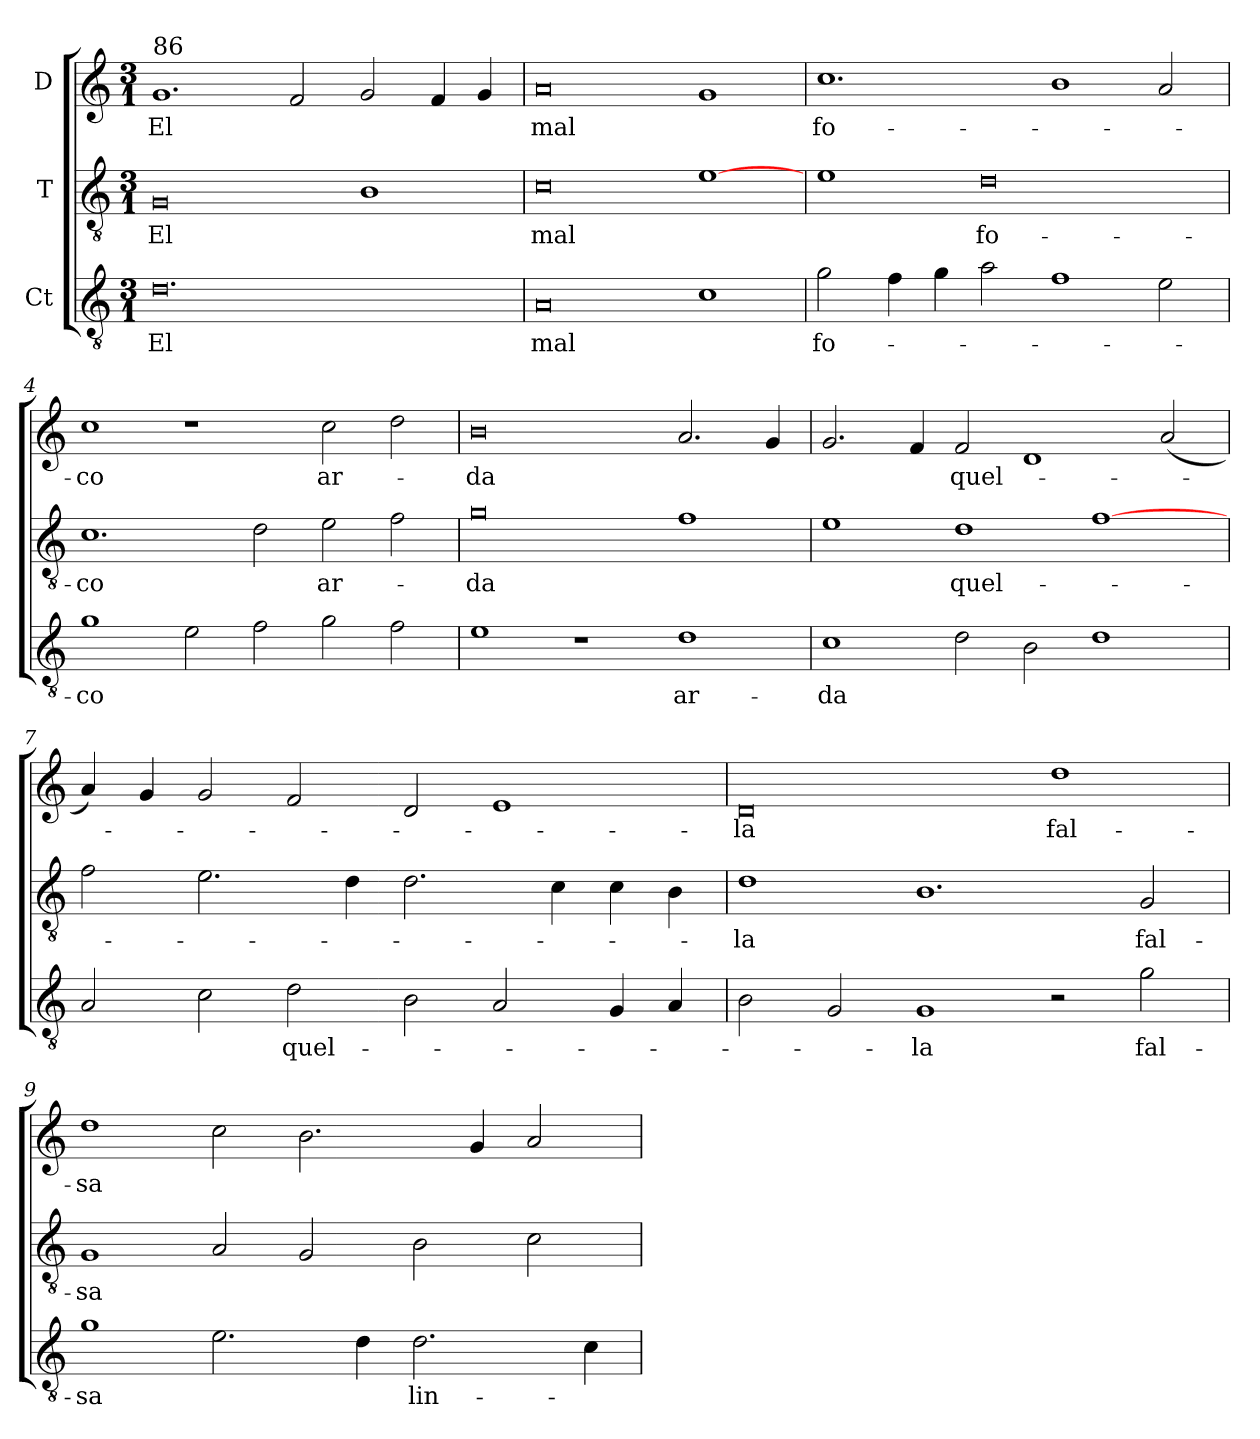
**kern	**text	**kern	**text	**kern	**text
*part3	*part3	*part2	*part2	*part1	*part1
*staff3	*staff3	*staff2	*staff2	*staff1	*staff1
*I"Ct	*	*I"T	*	*I"D	*
!!LO:PB:g=z
*clefGv2	*	*clefGv2	*	*clefG2	*
*ITrd7c12	*	*ITrd7c12	*	*	*
*k[]	*	*k[]	*	*k[]	*
*C:	*	*C:	*	*C:	*
*M3/1	*	*M3/1	*	*M3/1	*
=1	=1	=1	=1	=1	=1
!	!LO:LY:b:color=#000000	!	!	!	!
!	!	!	!LO:LY:b:color=#000000	!	!
!	!	!	!	!LO:TX:a:t=86	!
!	!	!	!	!	!LO:LY:b:color=#000000
0.Di\	El	0GGi/	El	1.gi/	El
.	.	.	.	2fi/	.
.	.	1BBi/	.	2gi/	.
.	.	.	.	4fi/	.
.	.	.	.	4gi/	.
=2	=2	=2	=2	=2	=2
!	!LO:LY:b:color=#000000	!	!	!	!
!	!	!	!LO:LY:b:color=#000000	!	!
!	!	!	!	!	!LO:LY:b:color=#000000
0AAi/	mal	0Ci\	mal	0ai/	mal
1Ci\	.	[1Ei\	.	1gi/	.
=3	=3	=3	=3	=3	=3
!	!LO:LY:b:color=#000000	!	!	!	!
!	!	!	!	!	!LO:LY:b:color=#000000
2Gi\	fo-	1Ei\	.	1.cci\	fo-
4Fi\	.	.	.	.	.
4Gi\	.	.	.	.	.
!	!	!	!LO:LY:b:color=#000000	!	!
2Ai\	.	0Di\	fo-	.	.
1Fi\	.	.	.	1bi/	.
2Ei\	.	.	.	2ai/	.
=4	=4	=4	=4	=4	=4
!	!LO:LY:b:color=#000000	!	!	!	!
!	!	!	!LO:LY:b:color=#000000	!	!
!	!	!	!	!	!LO:LY:b:color=#000000
1Gi\	-co	1.Ci\	-co	1cci\	-co
2Ei\	.	.	.	1r	.
2Fi\	.	2Di\	.	.	.
!	!	!	!LO:LY:b:color=#000000	!	!
!	!	!	!	!	!LO:LY:b:color=#000000
2Gi\	.	2Ei\	ar-	2cci\	ar-
2Fi\	.	2Fi\	.	2ddi\	.
=5	=5	=5	=5	=5	=5
!	!	!	!LO:LY:b:color=#000000	!	!
!	!	!	!	!	!LO:LY:b:color=#000000
1Ei\	.	0Gi\	-da	0bi/	-da
1r	.	.	.	.	.
!	!LO:LY:b:color=#000000	!	!	!	!
1Di\	ar-	1Fi\	.	2.ai/	.
.	.	.	.	4gi/	.
!!LO:LB:g=z
=6	=6	=6	=6	=6	=6
!	!LO:LY:b:color=#000000	!	!	!	!
1Ci\	-da	1Ei\	.	2.gi/	.
.	.	.	.	4fi/	.
!	!	!	!LO:LY:b:color=#000000	!	!
!	!	!	!	!	!LO:LY:b:color=#000000
2Di\	.	1Di\	quel-	2fi/	quel-
2BBi\	.	.	.	1di/	.
1Di\	.	[1Fi\	.	.	.
.	.	.	.	(2ai/	.
=7	=7	=7	=7	=7	=7
2AAi/	.	2Fi\	.	4ai/)	.
.	.	.	.	4gi/	.
2Ci\	.	2.Ei\	.	2gi/	.
!	!LO:LY:b:color=#000000	!	!	!	!
2Di\	quel-	.	.	2fi/	.
.	.	4Di\	.	.	.
2BBi\	.	2.Di\	.	2di/	.
2AAi/	.	.	.	1ei/	.
.	.	4Ci\	.	.	.
4GGi/	.	4Ci\	.	.	.
4AAi/	.	4BBi\	.	.	.
=8	=8	=8	=8	=8	=8
!	!	!	!LO:LY:b:color=#000000	!	!
!	!	!	!	!	!LO:LY:b:color=#000000
2BBi\	.	1Di\	-la	0di/	-la
2GGi/	.	.	.	.	.
!	!LO:LY:b:color=#000000	!	!	!	!
1GGi/	-la	1.BBi/	.	.	.
!	!	!	!	!	!LO:LY:b:color=#000000
2r	.	.	.	1ddi\	fal-
!	!LO:LY:b:color=#000000	!	!	!	!
!	!	!	!LO:LY:b:color=#000000	!	!
2Gi\	fal-	2GGi/	fal-	.	.
=9	=9	=9	=9	=9	=9
!	!LO:LY:b:color=#000000	!	!	!	!
!	!	!	!LO:LY:b:color=#000000	!	!
!	!	!	!	!	!LO:LY:b:color=#000000
1Gi\	-sa	1GGi/	-sa	1ddi\	-sa
2.Ei\	.	2AAi/	.	2cci\	.
.	.	2GGi/	.	2.bi\	.
4Di\	.	.	.	.	.
!	!LO:LY:b:color=#000000	!	!	!	!
2.Di\	lin-	2BBi\	.	.	.
.	.	.	.	4gi/	.
.	.	2Ci\	.	2ai/	.
4Ci\	.	.	.	.	.
=	=	=	=	=	=
*-	*-	*-	*-	*-	*-
